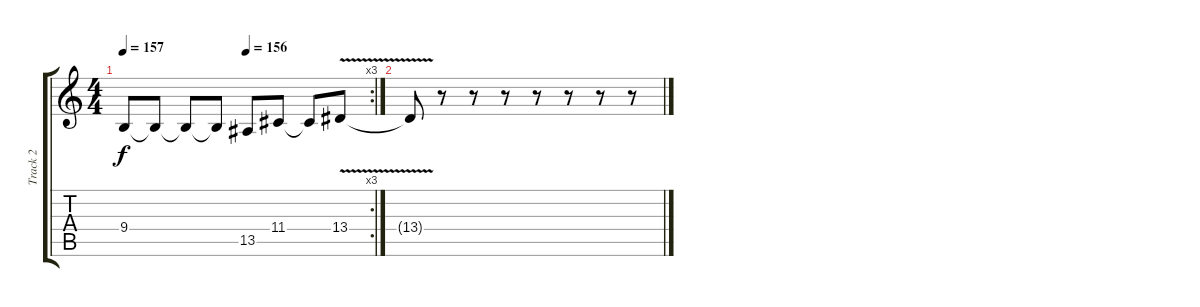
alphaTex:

\track ("Track 2" "Track 2") {instrument lead5charang}
\staff {score tabs}
\tuning (E4 B3 G3 D3 A2 E2) {hide}
\rc 3
\ts (4 4)
\tempo 157
\tempo (156 0.5)
\clef g2
\ks c
9.4{t}.8{dy f} 9.4{t}.8 9.4{t}.8 9.4{t}.8 13.5.8 11.4.8 11.4{t}.8 13.4{v}.8 |
13.4{t}.8 r.8 r.8 r.8 r.8 r.8 r.8 r.8
